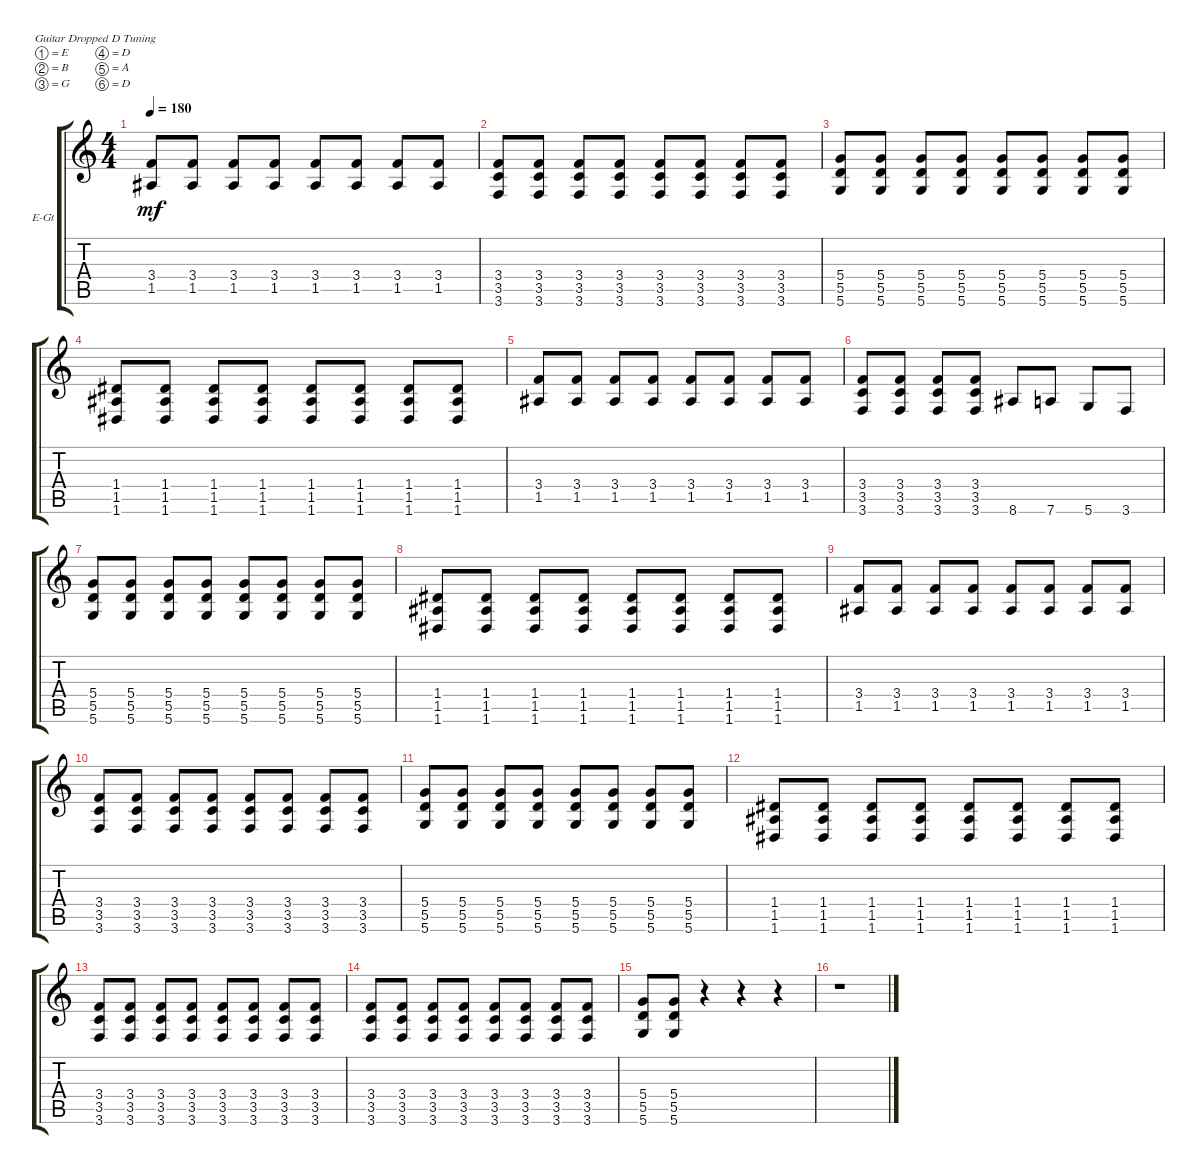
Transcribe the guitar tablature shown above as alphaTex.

\defaultSystemsLayout 4
\bracketExtendMode groupsimilarinstruments
\firstSystemTrackNameOrientation horizontal
\otherSystemsTrackNameOrientation horizontal
\track ("Electric Guitar" "E-Gt") {instrument distortionguitar}
\staff {score tabs}
\tuning (E4 B3 G3 D3 A2 D2)
\ts (4 4)
\tempo 180
\clef g2
\ks c
(1.5 3.4).8{dy mf} (3.4 1.5).8 (1.5 3.4).8 (1.5 3.4).8 (1.5 3.4).8 (1.5 3.4).8 (1.5 3.4).8 (1.5 3.4).8 |
(3.6 3.5 3.4).8 (3.4 3.5 3.6).8 (3.6 3.5 3.4).8 (3.6 3.5 3.4).8 (3.6 3.5 3.4).8 (3.6 3.5 3.4).8 (3.6 3.5 3.4).8 (3.6 3.5 3.4).8 |
(5.4 5.5 5.6).8 (5.6 5.5 5.4).8 (5.4 5.5 5.6).8 (5.6 5.5 5.4).8 (5.4 5.5 5.6).8 (5.6 5.5 5.4).8 (5.4 5.5 5.6).8 (5.6 5.5 5.4).8 |
(1.6 1.5 1.4).8 (1.4 1.5 1.6).8 (1.6 1.5 1.4).8 (1.6 1.5 1.4).8 (1.6 1.5 1.4).8 (1.6 1.5 1.4).8 (1.6 1.5 1.4).8 (1.6 1.5 1.4).8 |
(1.5 3.4).8 (3.4 1.5).8 (1.5 3.4).8 (1.5 3.4).8 (1.5 3.4).8 (1.5 3.4).8 (1.5 3.4).8 (1.5 3.4).8 |
(3.6 3.5 3.4).8 (3.4 3.5 3.6).8 (3.6 3.5 3.4).8 (3.6 3.5 3.4).8 8.6.8 7.6.8 5.6.8 3.6.8 |
(5.4 5.5 5.6).8 (5.6 5.5 5.4).8 (5.4 5.5 5.6).8 (5.6 5.5 5.4).8 (5.4 5.5 5.6).8 (5.6 5.5 5.4).8 (5.4 5.5 5.6).8 (5.6 5.5 5.4).8 |
(1.6 1.5 1.4).8 (1.4 1.5 1.6).8 (1.6 1.5 1.4).8 (1.6 1.5 1.4).8 (1.6 1.5 1.4).8 (1.6 1.5 1.4).8 (1.6 1.5 1.4).8 (1.6 1.5 1.4).8 |
(1.5 3.4).8 (3.4 1.5).8 (1.5 3.4).8 (1.5 3.4).8 (1.5 3.4).8 (1.5 3.4).8 (1.5 3.4).8 (1.5 3.4).8 |
(3.6 3.5 3.4).8 (3.4 3.5 3.6).8 (3.6 3.5 3.4).8 (3.6 3.5 3.4).8 (3.6 3.5 3.4).8 (3.6 3.5 3.4).8 (3.6 3.5 3.4).8 (3.6 3.5 3.4).8 |
(5.4 5.5 5.6).8 (5.6 5.5 5.4).8 (5.4 5.5 5.6).8 (5.6 5.5 5.4).8 (5.4 5.5 5.6).8 (5.6 5.5 5.4).8 (5.4 5.5 5.6).8 (5.6 5.5 5.4).8 |
(1.6 1.5 1.4).8 (1.4 1.5 1.6).8 (1.6 1.5 1.4).8 (1.6 1.5 1.4).8 (1.6 1.5 1.4).8 (1.6 1.5 1.4).8 (1.6 1.5 1.4).8 (1.6 1.5 1.4).8 |
(3.6 3.5 3.4).8 (3.4 3.5 3.6).8 (3.6 3.5 3.4).8 (3.6 3.5 3.4).8 (3.6 3.5 3.4).8 (3.6 3.5 3.4).8 (3.6 3.5 3.4).8 (3.6 3.5 3.4).8 |
(3.6 3.5 3.4).8 (3.4 3.5 3.6).8 (3.6 3.5 3.4).8 (3.6 3.5 3.4).8 (3.6 3.5 3.4).8 (3.6 3.5 3.4).8 (3.6 3.5 3.4).8 (3.6 3.5 3.4).8 |
(5.6 5.5 5.4).8 (5.4 5.5 5.6).8 r.4 r.4 r.4 |
r.1
